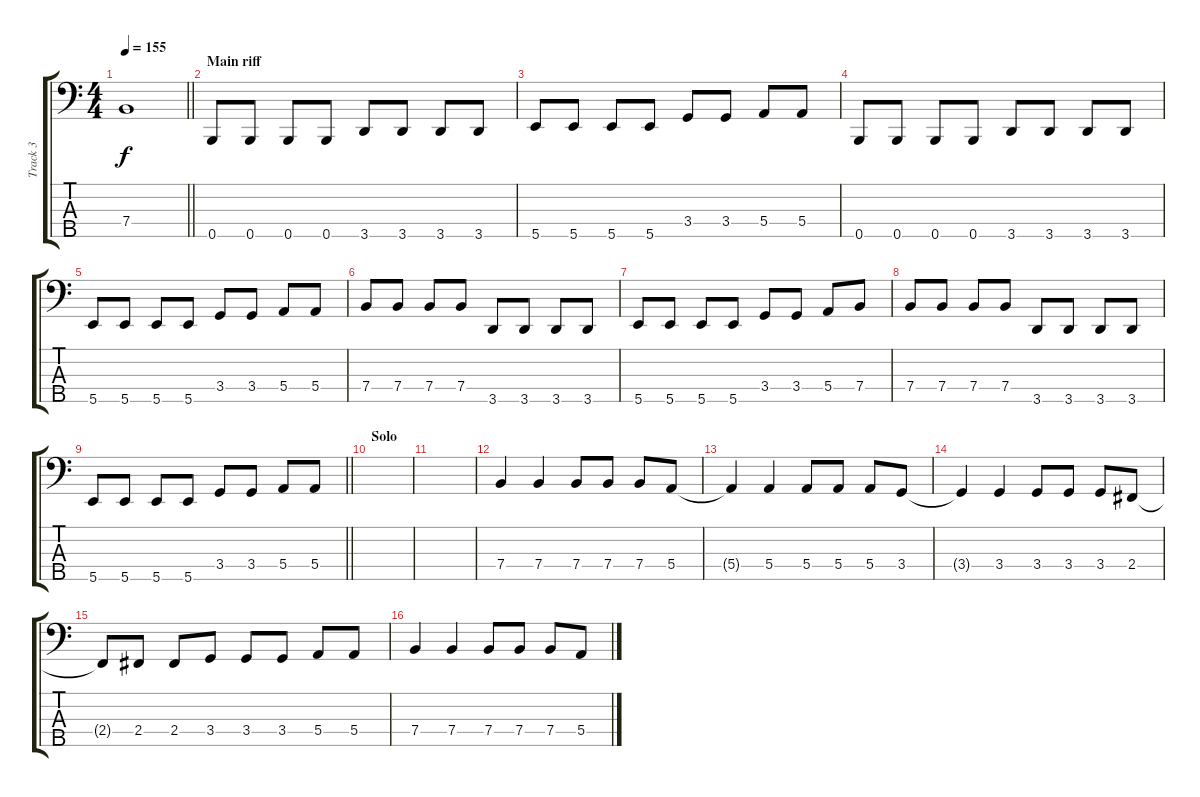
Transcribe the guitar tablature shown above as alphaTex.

\track ("Track 3" "Track 3") {instrument electricbassfinger}
\staff {score tabs}
\tuning (G2 D2 A1 E1 B0) {hide}
\ts (4 4)
\tempo 155
\clef f4
\barLineRight lightlight
\ks c
7.4.1{dy f} |
\section ("" "Main riff")
0.5.8 0.5.8 0.5.8 0.5.8 3.5.8 3.5.8 3.5.8 3.5.8 |
5.5.8 5.5.8 5.5.8 5.5.8 3.4.8 3.4.8 5.4.8 5.4.8 |
0.5.8 0.5.8 0.5.8 0.5.8 3.5.8 3.5.8 3.5.8 3.5.8 |
5.5.8 5.5.8 5.5.8 5.5.8 3.4.8 3.4.8 5.4.8 5.4.8 |
7.4.8 7.4.8 7.4.8 7.4.8 3.5.8 3.5.8 3.5.8 3.5.8 |
5.5.8 5.5.8 5.5.8 5.5.8 3.4.8 3.4.8 5.4.8 7.4.8 |
7.4.8 7.4.8 7.4.8 7.4.8 3.5.8 3.5.8 3.5.8 3.5.8 |
\barLineRight lightlight
5.5.8 5.5.8 5.5.8 5.5.8 3.4.8 3.4.8 5.4.8 5.4.8 |
\section ("" "Solo")
|
|
7.4.4{volume 13} 7.4.4 7.4.8 7.4.8 7.4.8 5.4.8 |
5.4{t}.4 5.4.4 5.4.8 5.4.8 5.4.8 3.4.8 |
3.4{t}.4 3.4.4 3.4.8 3.4.8 3.4.8 2.4.8 |
2.4{t}.8 2.4.8 2.4.8 3.4.8 3.4.8 3.4.8 5.4.8 5.4.8 |
7.4.4{volume 13} 7.4.4 7.4.8 7.4.8 7.4.8 5.4.8
